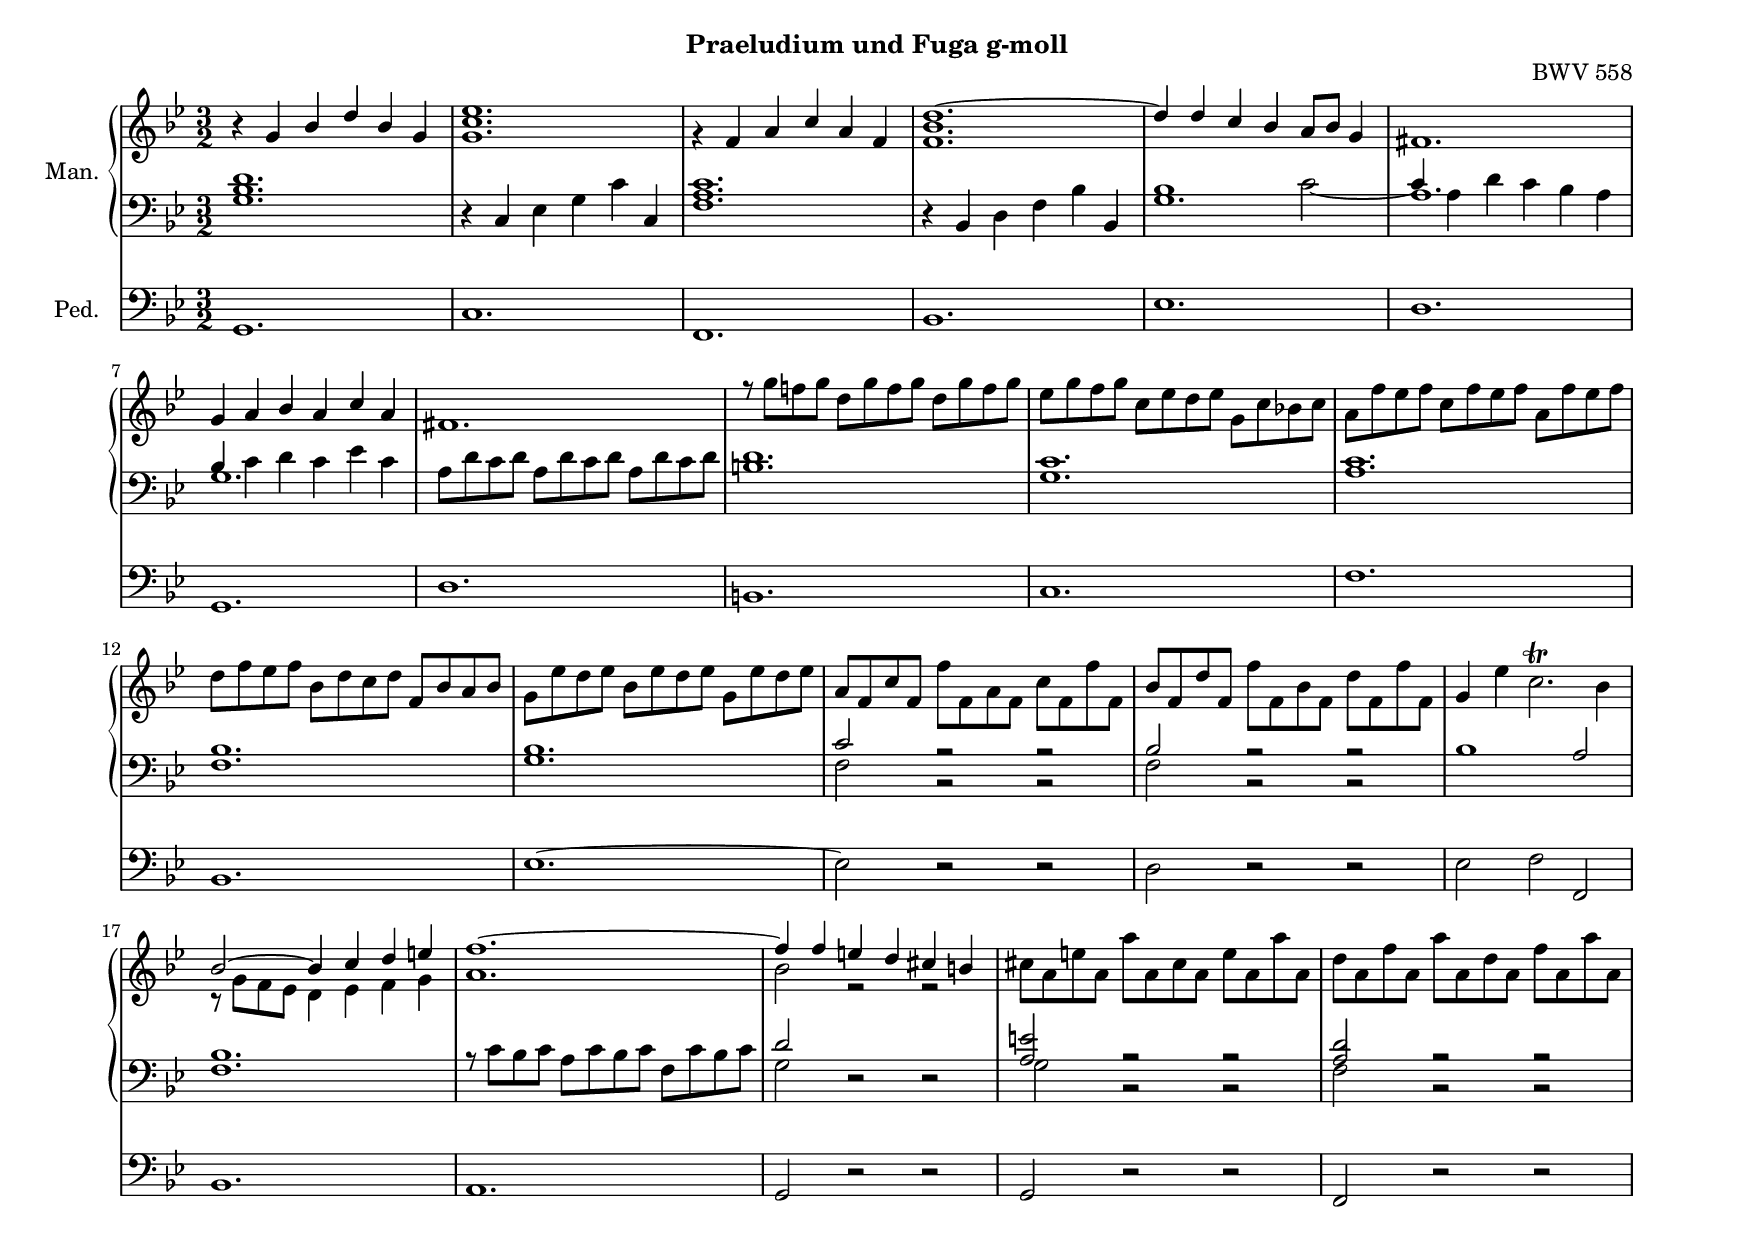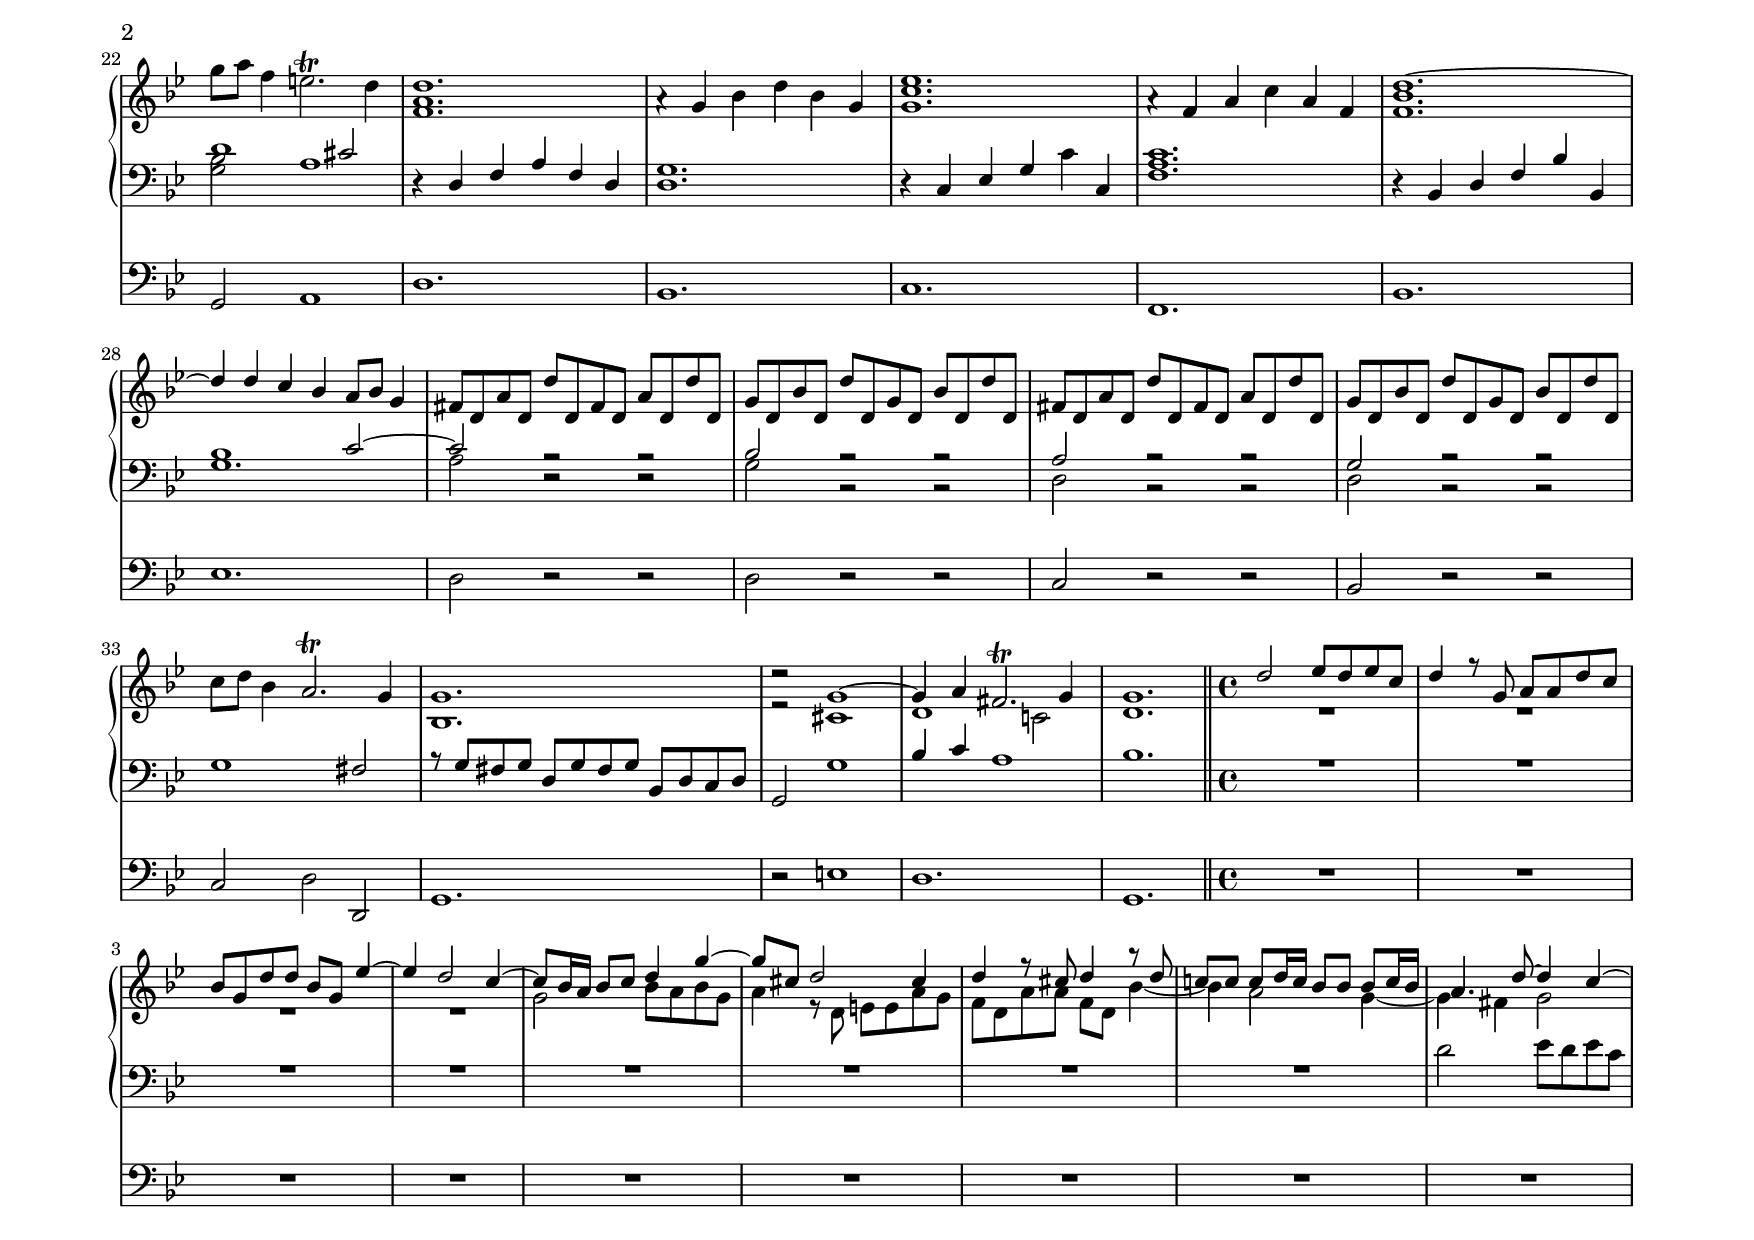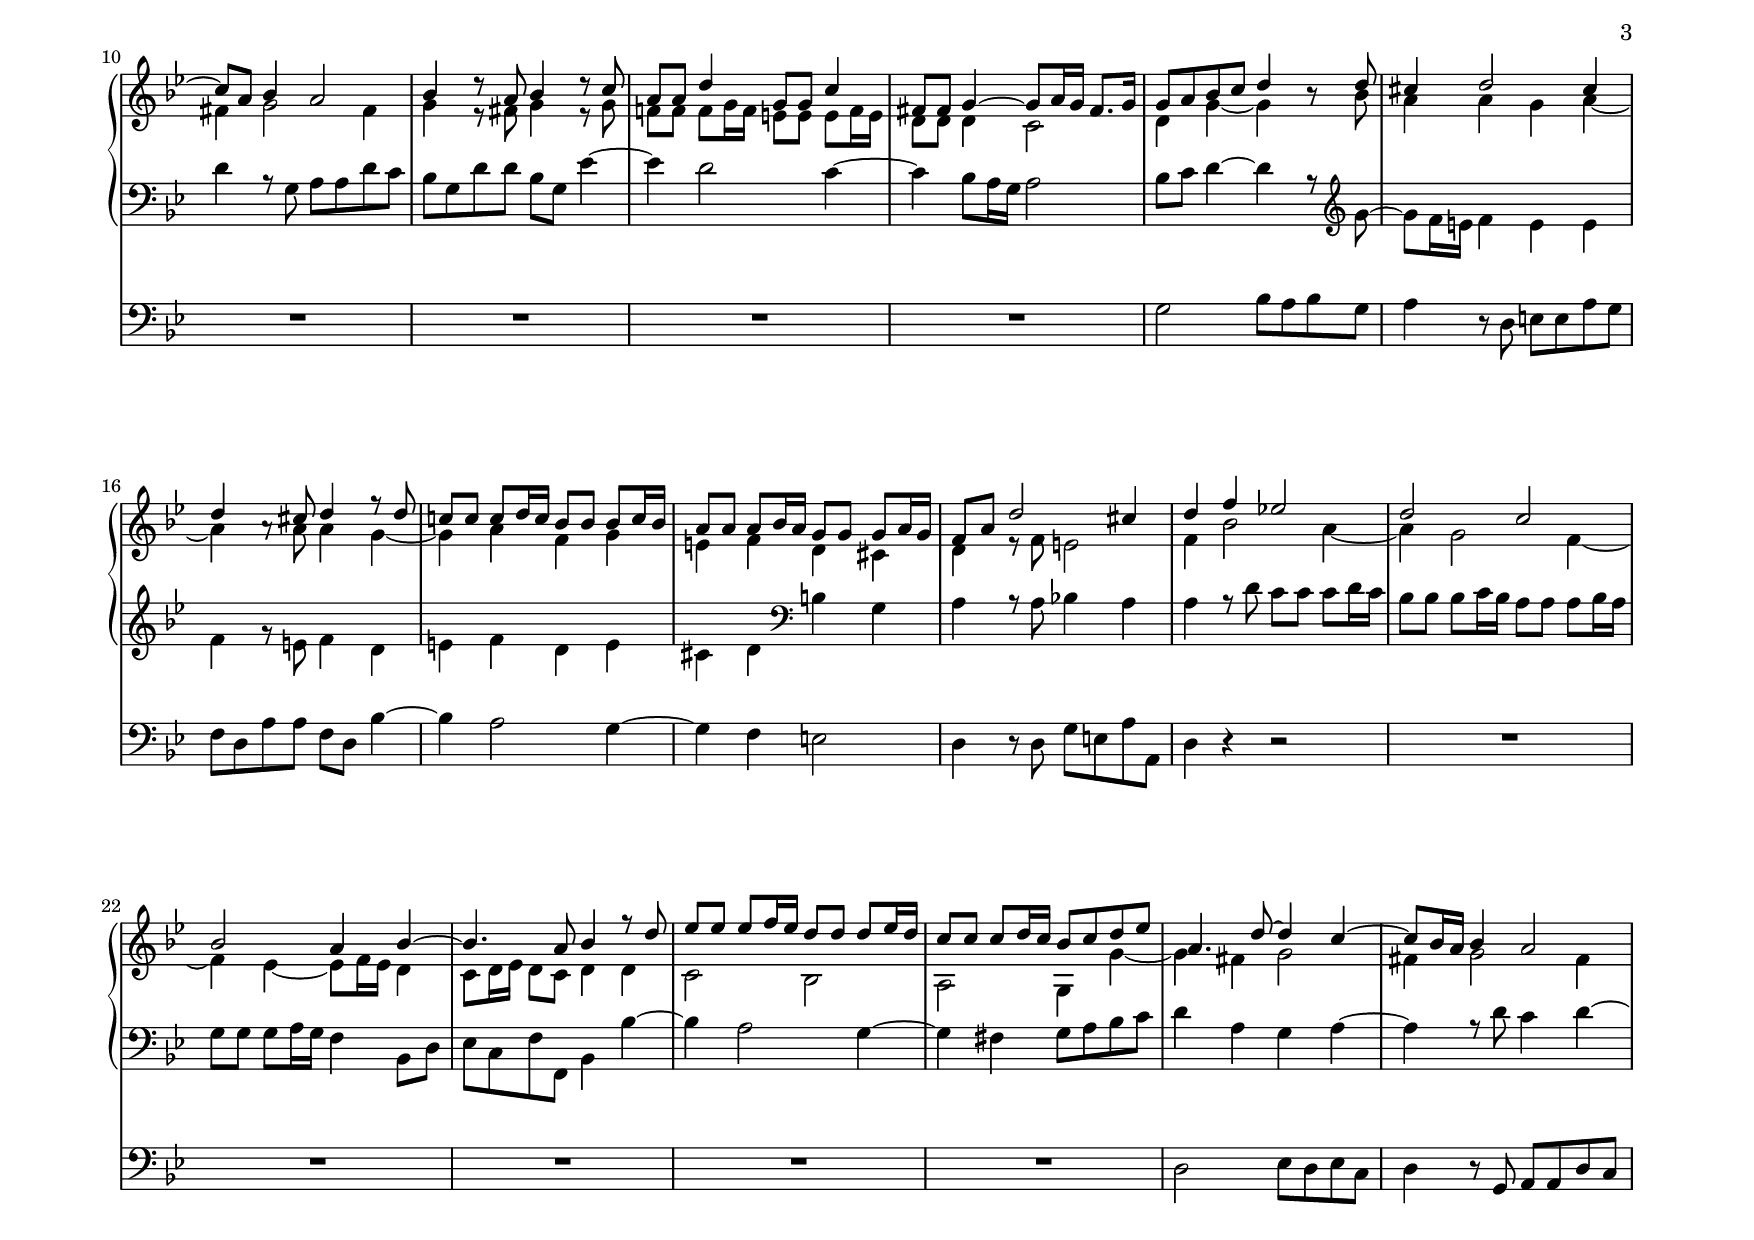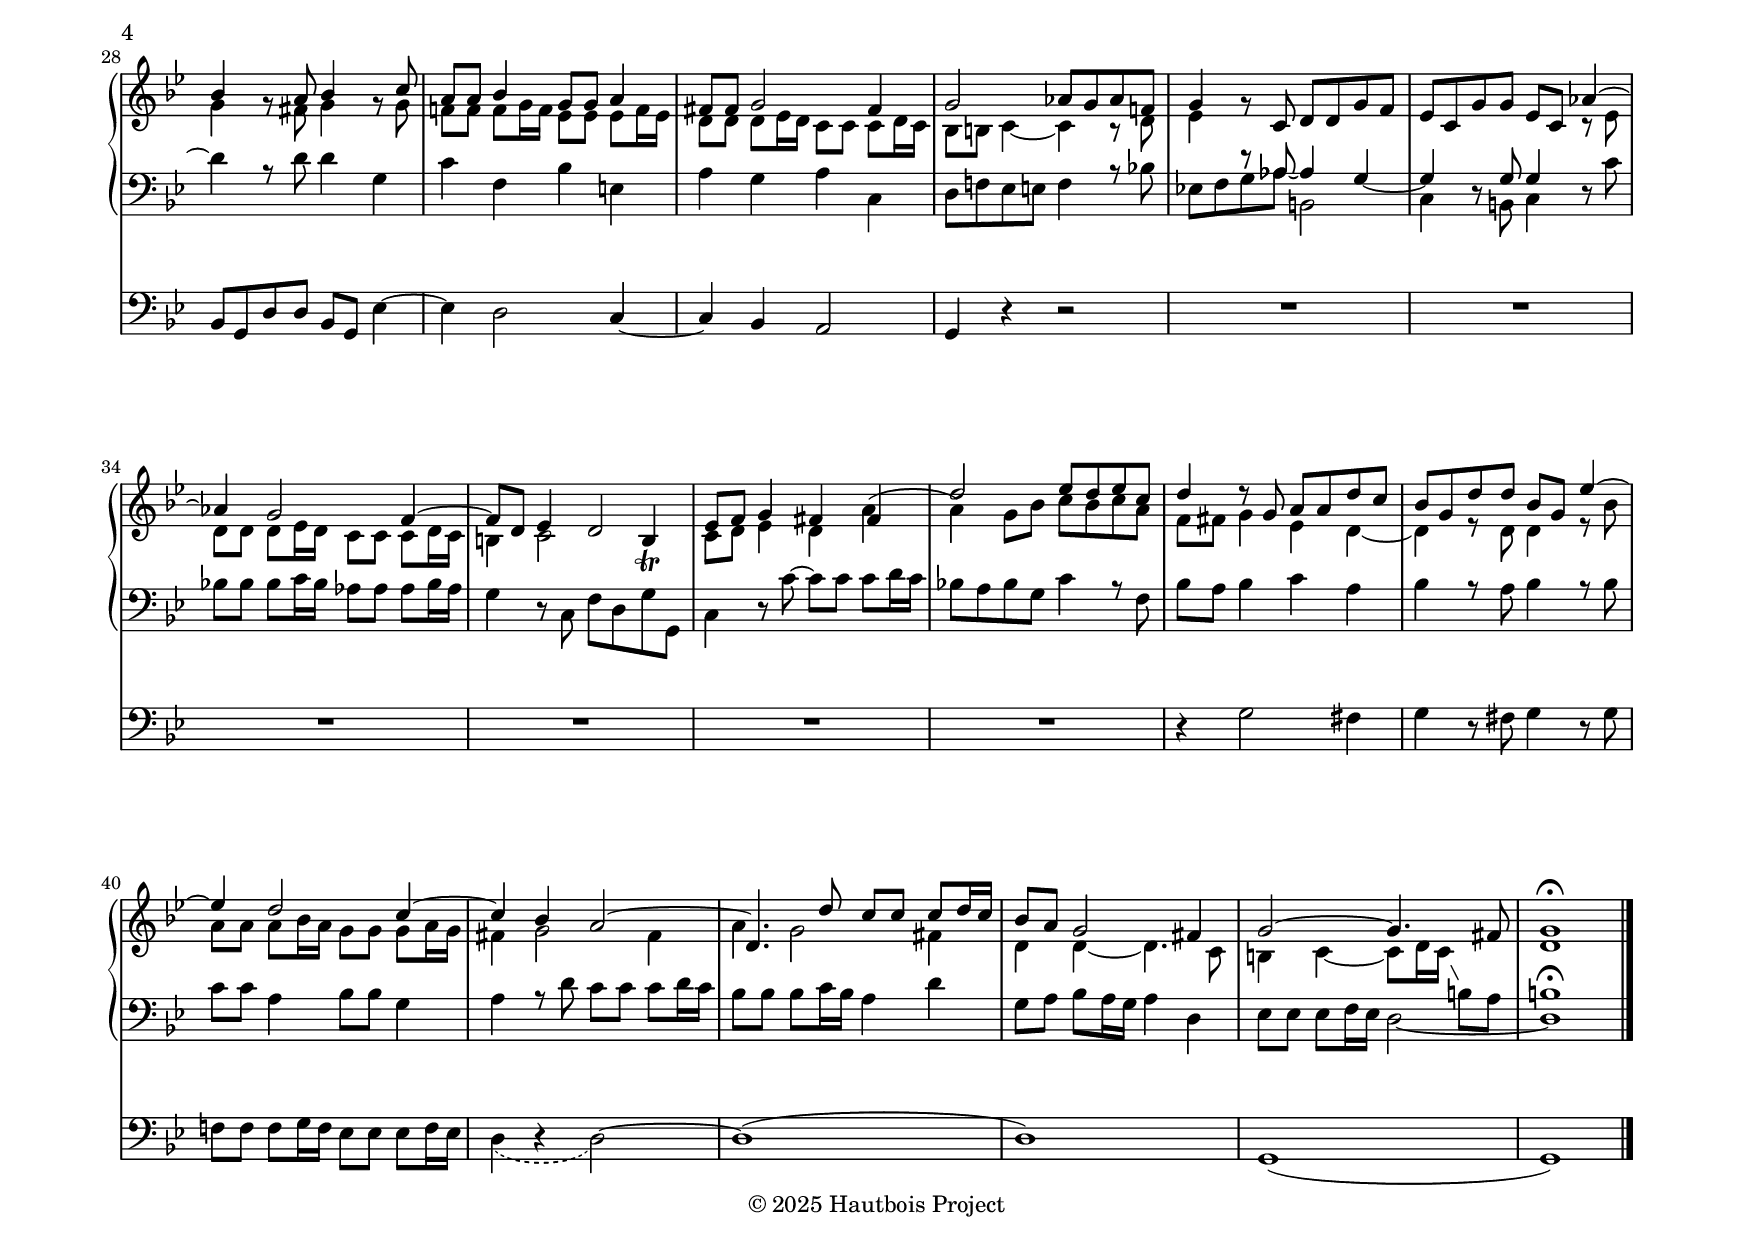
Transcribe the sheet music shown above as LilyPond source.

%! Title: Little Prelude G minor
%! Subtitle: Praeambulum g-moll
%! Subsubtitle: 
%! Tonality: g-moll
%! ExtractFrom: 8 Kleine Präludien und Fugen, BWV 553-560
%! Composer: J. S. Bach (?)
%! Opus: BWV 558
%! Arranged: no
%! Status: REV
%! LastUpdate: 2025
%! Instrument: Organ
%! Comment:

\version "2.24.1"
\include "italiano.ly"

\paper {
  #(set-paper-size "a4landscape")
  indent = 0\mm
  line-width = 260\mm
  ragged-right = ##f
  line-width = #(- line-width (* mm 3.000000) (* mm 1))
}

\layout {
  \context {
    \Score
    \override SpacingSpanner.base-shortest-duration = #(ly:make-moment 1/2)
    \override SpacingSpanner.uniform-stretching = ##f
  }
}

\header {
  subtitle = "Praeludium und Fuga g-moll"
  %title = "Praeludium g-moll"
  %subtitle = "für Orgel"
  %piece = "Praeludium"
  %composer = "J. S. Bach (?)"
  opus = "BWV 558"
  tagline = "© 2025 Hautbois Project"
}

global = {
  \key sol \minor
  \time 3/2
}

rightOne = \relative sol' {
  \global
  % bar 1 - 4
  sib4\rest sol4 sib re sib sol |
  <sol do mib>1. |
  sol4\rest fa4 la do la fa |
  <<
  { \voiceOne
    re'1.~ |
  % bar 5 - 8
    re4 re do sib la8 sib sol4 |
  }
   \new Voice { \voiceTwo
    <fa sib>1. | s1. |
  }
  >>
  fad1. |
  sol4 la sib la do la |
  fad1. |
  
  % bar 9 - 12
  \stemDown r8 sol'8 fa! sol re sol fa sol re sol fa sol |
  mib8 sol fa sol do, mib re mib sol, do sib! do |
  la8 fa' mib fa do fa mib fa la, fa' mib fa |
  re8 fa mib fa sib, re do re \stemNeutral fa, sib la sib |

  % bar 13 - 16
  \stemDown sol8 mib' re mib sib mib re mib sol, mib' re mib |
  \stemNeutral la,8 fa do' fa, \stemDown fa' fa, la fa do' fa, fa' fa, |
  \stemNeutral sib8 fa re' fa, fa' fa, sib fa re' fa, fa' fa, |
  sol4 mib' do2.\trill sib4 |
  
  % bar 17 - 20
  <<
  { \voiceOne
    sib2~ sib4 do re mi! | fa1.~ | fa4 fa mi! re dod si! | }
  \new Voice { \voiceTwo
    r8 sol8 fa mib re4 mib fa sol | la1. | sib2 r2 r2 |
  }
  >>
  \stemDown dod8 la mi'! la, la' la, dod la mi' la, la' la, |
  
  % bar 21 - 24
  re8 la fa' la, la' la, re la fa' la, la' la, |
  sol'8 la fa4 mi2.\trill re4 \stemNeutral |
  <fa, la re>1. |
  la4\rest sol4 sib re sib sol |
  
  % bar 25 - 28
  <sol do mib>1. | la4\rest fa4 la do la fa |
  <<
  { \voiceOne
    re'1.~ | re4 re do sib la8 sib sol4 | }
  \new Voice { \voiceTwo
    <fa sib>1. | s1. | 
  }
  >>

  % bar 29 - 32
  fad8 re la' re, re' re, fad re la' re, re' re, |
  sol8 re sib' re, re' re, sol re sib' re, re' re, |
  fad8 re la' re, re' re, fad re la' re, re' re, |
  sol8 re sib' re, re' re, sol re sib' re, re' re, |

  % bar 33 - 37
  \stemDown do'8 re \stemNeutral sib4 la2.\trill sol4 |
  <sib, sol'>1. |
  <<
  { \voiceOne
    re'2\rest sol,1~ | sol4 la fad2.\trill sol4 | sol1. | }
  \new Voice { \voiceTwo
    mi2\rest dod1 | re1 do2 | re1. |
  }
  >>
  
  \bar "||"
  
  % Fuga
  % bar 1 - 4
  \time 4/4
  re'2 mib8 re mib do |
  re4 r8 sol,8 la la re do |
  sib sol re' re sib sol mib'4~ |
  mib4 re2 do4~ |
  
  % bar 5 - 8
  do8 sib16 la sib8 do re4 sol~ |
  sol8 dod, re2 dod4 |
  re r8 dod re4 r8 re |
  do do do re16 do sib8 sib sib do16 sib |
  
  % bar 9 - 12
  la4. re8~ re4 do~ |
  do8 la sib4 la2 |
  sib4 re8\rest la8 sib4 re8\rest do8 |
  la8 la re4 sol,8 sol do4 |
  
  % bar 13 - 16
  fad,8 fad sol4~ sol8 la16 sol fad8. sol16 |
  sol8 la sib do re4 s8 re8 |
  dod4 re2 dod4 |
  re s8 dod8 re4 r8 re8 |
  
  % bar 17 - 20
  do8 do do re16 do sib8 sib sib do16 sib |
  la8 la la sib16 la sol8 sol sol la16 sol |
  fa8 la re2 dod4 |
  re fa mib!2 |
  
  % bar 21 - 24
  re2 do |
  sib la4 sib~ |
  sib4. la8 sib4 r8 re8 |
  mib mib mib fa16 mib re8 re re mib16 re |
  
  % bar 25 - 28
  do8 do do re16 do sib8 do re mib |
  la,4. re8~ re4 do~ |
  do8 sib16 la sib4 la2 |
  sib4 s8 la8 sib4 s8 do |
  
  % bar 29 - 32
  la8 la sib4 sol8 sol la4 |
  fad8 fad sol2 fad4 |
  sol2 lab8 sol lab fa |
  sol4 sol8\rest do, re re sol fa |
  
  % bar 33 - 36
  mib do sol' sol mib do lab'4~ |
  lab sol2 fa4~ |
  fa8 re mib4 re2 |
  mib8 fa sol4 fad fad |
  
  % bar 37 - 40
  re'2 mib8 re mib do |
  re4 re8\rest sol,8 la la re do |
  sib sol re' re sib sol mib'4~ |
  mib re2 do4~ |
  
  % bar 41 - 45
  do sib la2~ |
  <re, \hide la'>4. re'8 do do do re16 do |
  sib8 la sol2 fad4 |
  sol2~ sol4. fad8 |
  <re sol>1\fermata
}

rightTwo = \relative sol' {
  % bar 1 - 37
  s1. | s1. | s1. | s1. |
  s1. | s1. | s1. | s1. |
  s1. | s1. | s1. | s1. |
  s1. | s1. | s1. | s1. |
  s1. | s1. | s1. | s1. |
  s1. | s1. | s1. | s1. |
  s1. | s1. | s1. | s1. |
  s1. | s1. | s1. | s1. |
  s1. | s1. | s1. | s1. | s1. |
  
  % Fuga
  % bar 1 - 4
  \time 4/4
  \set Score.currentBarNumber = #1
  R1 | R1 | R1 | R1 |
  
  % bar 5 - 8
  sol2 sib8 la sib sol |
  la4 r8 re, mi mi la sol |
  fa re la' la fa re sib'4~ |
  sib4 la2 sol4~ |
  
  % bar 9 - 12
  sol4 fad sol2 |
  fad4 sol2 fad4 |
  sol4 r8 fad sol4 r8 sol |
  fa8 fa fa sol16 fa mi8 mi mi fa16 mi |
  
  % bar 13 - 16
  re8 re re4 do2 |
  re4 sol4~ sol sib8\rest sib8 |
  la4 la sol la~ |
  la la8\rest la8 la4 sol4~ |
  
  % bar 17 - 20
  sol4 la fa sol |
  mi fa re dod |
  re r8 fa8 mi2 |
  fa4 sib2 la4~ |
  
  % bar 21 - 24
  la4 sol2 fa4~ |
  fa4 mib4~ mib8 fa16 mib re4 |
  do8 re16 mib re8 do re4 re |
  do2 sib |
  
  % bar 25 - 28
  la2 sol4 sol'~ |
  sol4 fad sol2 |
  fad4 sol2 fad4 |
  sol4 sol8\rest fad sol4 sol8\rest sol |
  
  % bar 29 - 32
  fa8 fa fa sol16 fa mib8 mib mib fa16 mib |
  re8 re re mib16 re do8 do do re16 do |
  sib8 si do4~ do si8\rest re |
  mib4 \change Staff = "left" \stemUp re8\rest lab8~ lab4 sol4~ |
  
  % bar 33 - 36
  sol4 s8 sol sol4 \change Staff = "right" \stemDown do8\rest mib |
  re8 re re mib16 re do8 do do re16 do |
  si4 do2 \once \stemUp si4\trill |
  do8 re mib4 re la'^( |
  
  % bar 37 - 40
  la) sol8 sib do sib do la |
  fa fad sol4 mib re~ |
  re mib8\rest re re4 mib8\rest sib' |
  la la la sib16 la sol8 sol sol la16 sol |
  
  % bar 41 - 45
  fad4 sol2 fad4 |
  la4 sol2 fad4 |
  re re_~ re4. do8 |
  si4 do~ do8 re16 do \once \showStaffSwitch \change Staff="left" si8 la |
  si1^\fermata |
}

right = <<
\rightOne
\\
\rightTwo
>>

left = \relative sol {
  \global
  % bar 1 - 4
  <sol sib re>1. |
  r4 do,4 mib sol do do, |
  <fa la do>1. |
  r4 sib,4 re fa sib sib, |
  
  % bar 5 - 8
  <<
  { \voiceOne
      \once \stemDown sol'1. | \once \stemDown la1. | \once \stemDown sol1. }
  \new Voice { \voiceTwo
    \once \stemUp sib1 do2~ |
    \once \stemUp do4 la re do sib la |
    \once \stemUp sib4 do re do mib do
  }
  >> |
  \stemDown la8 re do re la re do re la re do re \stemNeutral |

  % bar 9 - 12
  <si re>1. | <sol do>1. | <la do>1. | <fa sib>1. |

  % bar 13 - 16
  <sol sib>1. |
  <<
  { \voiceOne
    do2 r2 r2 | sib2 r2 r2 }
  \new Voice { \voiceTwo
    fa2 sib,2\rest sib2\rest | fa'2 sib,2\rest sib2\rest
  }
  >>
  sib'1 la2 |

  % bar 17 - 20
  <fa sib>1. |
  \stemDown r8 do'8 sib do la do sib do fa, do' sib do \stemNeutral |
  <<
  { \voiceOne
    re2 s2 s2 | <la mi'!>2 r2 r2 | }
  \new Voice { \voiceTwo
    sol2 re2\rest re2\rest | sol2 sib,2\rest sib2\rest |
  }
  >>

  % bar 21 - 24
  <<
  { \voiceOne
    <la' re>2 r2 r2 | re1 dod2 | }
  \new Voice { \voiceTwo
    fa,2 sib,2\rest sib2\rest | <sol' sib>2 la1 |
  }
  >>
  re,4\rest re4 fa la fa re | <re sol>1. |
  
  % bar 25 - 28
  re4\rest do4 mib sol \once \stemDown do do, |
  <fa la do>1. |
  re4\rest sib4 re fa sib sib, |
  <<
  { \voiceOne
    sib'1 do2~ | }
  \new Voice { \voiceTwo
    sol1. | }
  >>

  % bar 29 - 32
  <<
  { \voiceOne
    do2 r2 r2 | sib2 r2 r2 | la2 r2 r2 | sol2 r2 r2 | }
  \new Voice { \voiceTwo
    la2 re,2\rest re2\rest  | sol2 sib,2\rest sib2\rest |
    re2 sib2\rest sib2\rest | re2 sib2\rest sib2\rest | }
  >>

  % bar 33 - 37
  sol'1 fad2 | r8 sol8 fad sol re sol fad sol sib, re do re |
  sol,2 sol'1 | sib4 do la1 | sib1. |
  
  \bar "||"
  
  % Fuga
  % bar 1 - 8
  R1 | R1 | R1 | R1 |
  R1 | R1 | R1 | R1 |
  
  % bar 9 - 12
  \stemDown 
  re2 mib8 re mib do |
  re4 r8 sol, la la re do |
  sib sol re' re sib sol mib'4~
  mib4 re2 do4~ |
  
  % bar 13 - 16
  do4 sib8 la16 sol la2 |
  sib8 do re4~ re r8 \clef treble sol~ |
  sol8 fa16 mi fa4 mi mi |
  fa sol8\rest mi fa4 re |
  
  % bar 17 - 20
  mi fa re mi |
  dod re \clef bass si sol |
  la4 r8 la8 sib4 la |
  la r8 re do do do re16 do |
  
  % bar 21 - 24
  sib8 sib sib do16 sib la8 la la sib16 la |
  sol8 sol sol la16 sol fa4 sib,8 re |
  mib do fa fa, sib4 sib'~ |
  sib4 la2 sol4~ |
  
  % bar 25 - 28
  sol4 fad sol8 la sib do |
  re4 la sol la~ |
  la r8 re do4 re~ |
  re r8 re re4 sol, |
  
  % bar 29 - 32
  do fa, sib mi, |
  la sol la do, |
  re8 fa! mib mi fa4 r8 sib! |
  mib, fa sol lab si,2 |
  
  % bar 33 - 36
  do4 re8\rest si do4 re8\rest do' |
  sib! sib sib do16 sib lab8 lab lab sib16 lab |
  sol4 re8\rest do fa re sol sol, |
  do4 re8\rest do'~ do do do re16 do |
  
  % bar 37 - 40
  sib!8 la sib sol do4 r8 fa, |
  sib la sib4 do la |
  sib r8 la sib4 r8 sib |
  do do la4 sib8 sib sol4 |
  
  % bar 41 - 45
  la r8 re8 do do do re16 do |
  sib8 sib sib do16 sib la4 re |
  sol,8 la sib la16 sol la4 re, |
  mib8 mib mib fa16 mib re2_~ |
  re1 |
}

pedal = \relative sol, {
  \global
  % bar 1 - 4
  sol1. | do1. | fa,1. | sib1. |

  % bar 5 - 8
  mib1. | re1. | sol,1. | re'1. |

  % bar 9 - 12
  si1. | do1. | fa1. | sib,1. | 

  % bar 13 - 16
  mib1.~ | mib2 r2 r2 | re2 r2 r2 | mib2 fa fa, |
  
  % bar 17 - 20
  sib1. | la1. | sol2 r2 r2 | sol2 r2 r2 |
  
  % bar 21 - 24
  fa2 r2 r2 | sol2 la1 | re1. | sib1. |
  
  % bar 25 - 28
  do1. | fa,1. | sib1. | mib1. |

  % bar 29 - 32
  re2 r2 r2 | re2 r2 r2 | do2 r2 r2 | sib2 r2 r2 | 
  
  % bar 33 - 37
  do2 re2 re,2 | sol1. | r2 mi'1 | re1. | sol,1. |
  
  \bar "||"
  
  % Fuga
  % bar 1 - 12
  R1 | R1 | R1 | R1 |
  R1 | R1 | R1 | R1 |
  R1 | R1 | R1 | R1 |
  
  % bar 13 - 16
  R1 |
  sol'2 sib8 la sib sol |
  la4 r8 re,8 mi mi la sol |
  fa re la' la fa re sib'4~ |
  
  % bar 17 - 20
  sib4 la2 sol4~ |
  sol4 fa mi2 |
  re4 r8 re8 sol mi la la, |
  re4 r4 r2 |
  
  % bar 21 - 24
  R1 | R1 | R1 | R1 |
  
  % bar 25 - 28
  R1 |
  re2 mib8 re mib do |
  re4 r8 sol, la la re do |
  sib sol re' re sib sol mib'4~ |
  
  % bar 29 - 32
  mib re2 do4~ |
  do sib la2 |
  sol4 r4 r2 |
  R1 |
  
  % bar 33 - 39 
  R1 | R1 | R1 | R1 | R1 |
  
  % bar 38 - 40
  r4 sol'2 fad4 |
  sol r8 fad sol4 r8 sol |
  fa8 fa fa sol16 fa mib8 mib mib fa16 mib |
  
  % bar 41 - 45
  \once \slurDashed
  re4_( r4 re2)^~ |
  re1( |
  re1) |
  sol,_( |
  sol) |
  
  \bar "|."
}

\score {
  <<
    \new PianoStaff \with {
      instrumentName = "Man. "
    } <<
      \new Staff = "right" \with {
        midiInstrument = "church organ"
      } \accidentalStyle Score.modern \right
      \new Staff = "left" \with {
        midiInstrument = "church organ"
      } { \clef bass \accidentalStyle Score.modern \left }
    >>
    \new Staff = "pedal" \with {
      instrumentName = "Ped. "
      midiInstrument = "church organ"
    } { \clef bass \accidentalStyle Score.modern \pedal }
  >>
  \layout { }
  \midi {
    \tempo 4=132
  }
}
